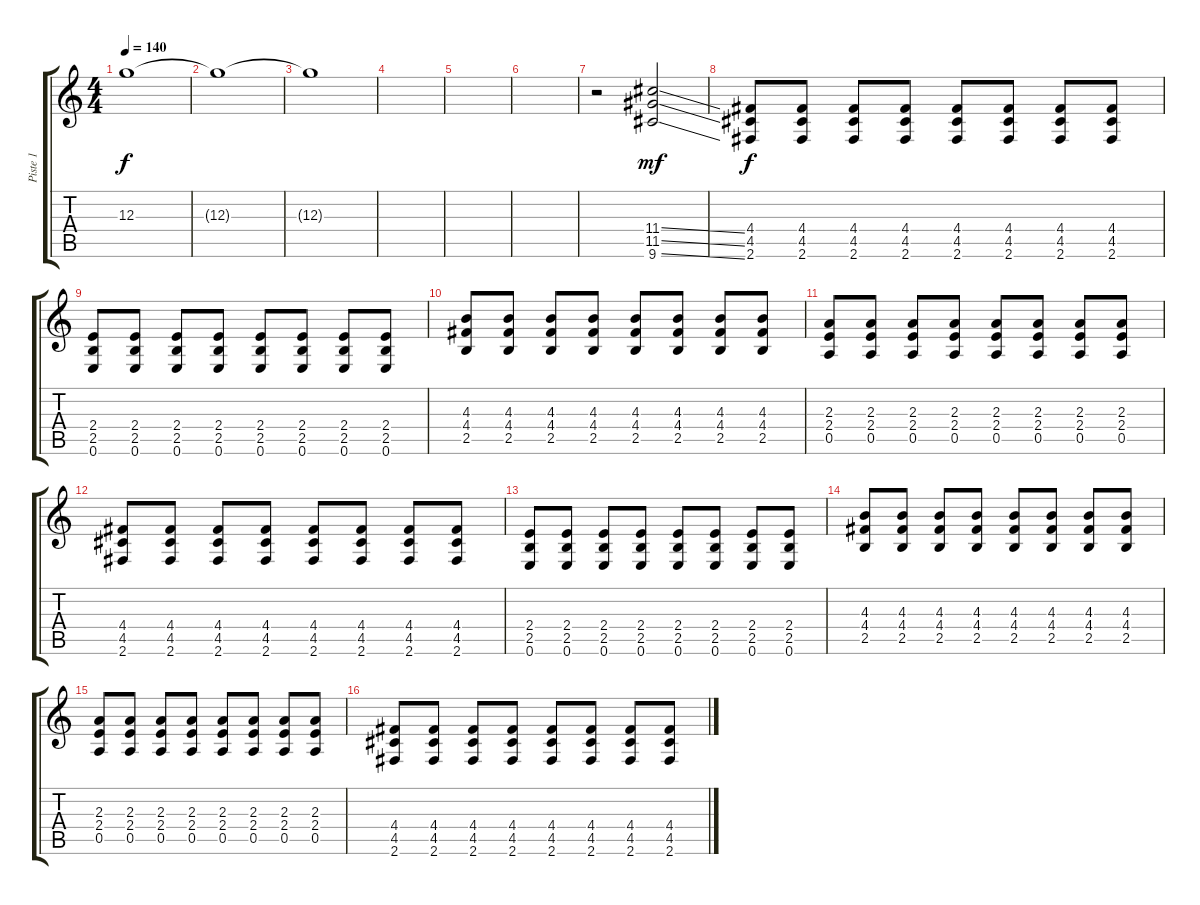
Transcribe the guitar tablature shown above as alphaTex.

\track ("Piste 1" "Piste 1") {instrument distortionguitar}
\staff {score tabs}
\tuning (E4 B3 G3 D3 A2 E2) {hide}
\ts (4 4)
\tempo 140
\clef g2
\ks c
12.3{t}.1{dy f} |
12.3{t}.1 |
12.3{t}.1{volume 0} |
|
|
|
r.2 (11.4{ss} 11.5{ss} 9.6{ss}).2{dy mf} |
(4.4 4.5 2.6).8{dy f} (4.4 4.5 2.6).8 (4.4 4.5 2.6).8 (4.4 4.5 2.6).8 (4.4 4.5 2.6).8 (4.4 4.5 2.6).8 (4.4 4.5 2.6).8 (4.4 4.5 2.6).8 |
(2.4 2.5 0.6).8 (2.4 2.5 0.6).8 (2.4 2.5 0.6).8 (2.4 2.5 0.6).8 (2.4 2.5 0.6).8 (2.4 2.5 0.6).8 (2.4 2.5 0.6).8 (2.4 2.5 0.6).8 |
(4.3 4.4 2.5).8 (4.3 4.4 2.5).8 (4.3 4.4 2.5).8 (4.3 4.4 2.5).8 (4.3 4.4 2.5).8 (4.3 4.4 2.5).8 (4.3 4.4 2.5).8 (4.3 4.4 2.5).8 |
(2.3 2.4 0.5).8 (2.3 2.4 0.5).8 (2.3 2.4 0.5).8 (2.3 2.4 0.5).8 (2.3 2.4 0.5).8 (2.3 2.4 0.5).8 (2.3 2.4 0.5).8 (2.3 2.4 0.5).8 |
(4.4 4.5 2.6).8 (4.4 4.5 2.6).8 (4.4 4.5 2.6).8 (4.4 4.5 2.6).8 (4.4 4.5 2.6).8 (4.4 4.5 2.6).8 (4.4 4.5 2.6).8 (4.4 4.5 2.6).8 |
(2.4 2.5 0.6).8 (2.4 2.5 0.6).8 (2.4 2.5 0.6).8 (2.4 2.5 0.6).8 (2.4 2.5 0.6).8 (2.4 2.5 0.6).8 (2.4 2.5 0.6).8 (2.4 2.5 0.6).8 |
(4.3 4.4 2.5).8 (4.3 4.4 2.5).8 (4.3 4.4 2.5).8 (4.3 4.4 2.5).8 (4.3 4.4 2.5).8 (4.3 4.4 2.5).8 (4.3 4.4 2.5).8 (4.3 4.4 2.5).8 |
(2.3 2.4 0.5).8 (2.3 2.4 0.5).8 (2.3 2.4 0.5).8 (2.3 2.4 0.5).8 (2.3 2.4 0.5).8 (2.3 2.4 0.5).8 (2.3 2.4 0.5).8 (2.3 2.4 0.5).8 |
(4.4 4.5 2.6).8 (4.4 4.5 2.6).8 (4.4 4.5 2.6).8 (4.4 4.5 2.6).8 (4.4 4.5 2.6).8 (4.4 4.5 2.6).8 (4.4 4.5 2.6).8 (4.4 4.5 2.6).8
